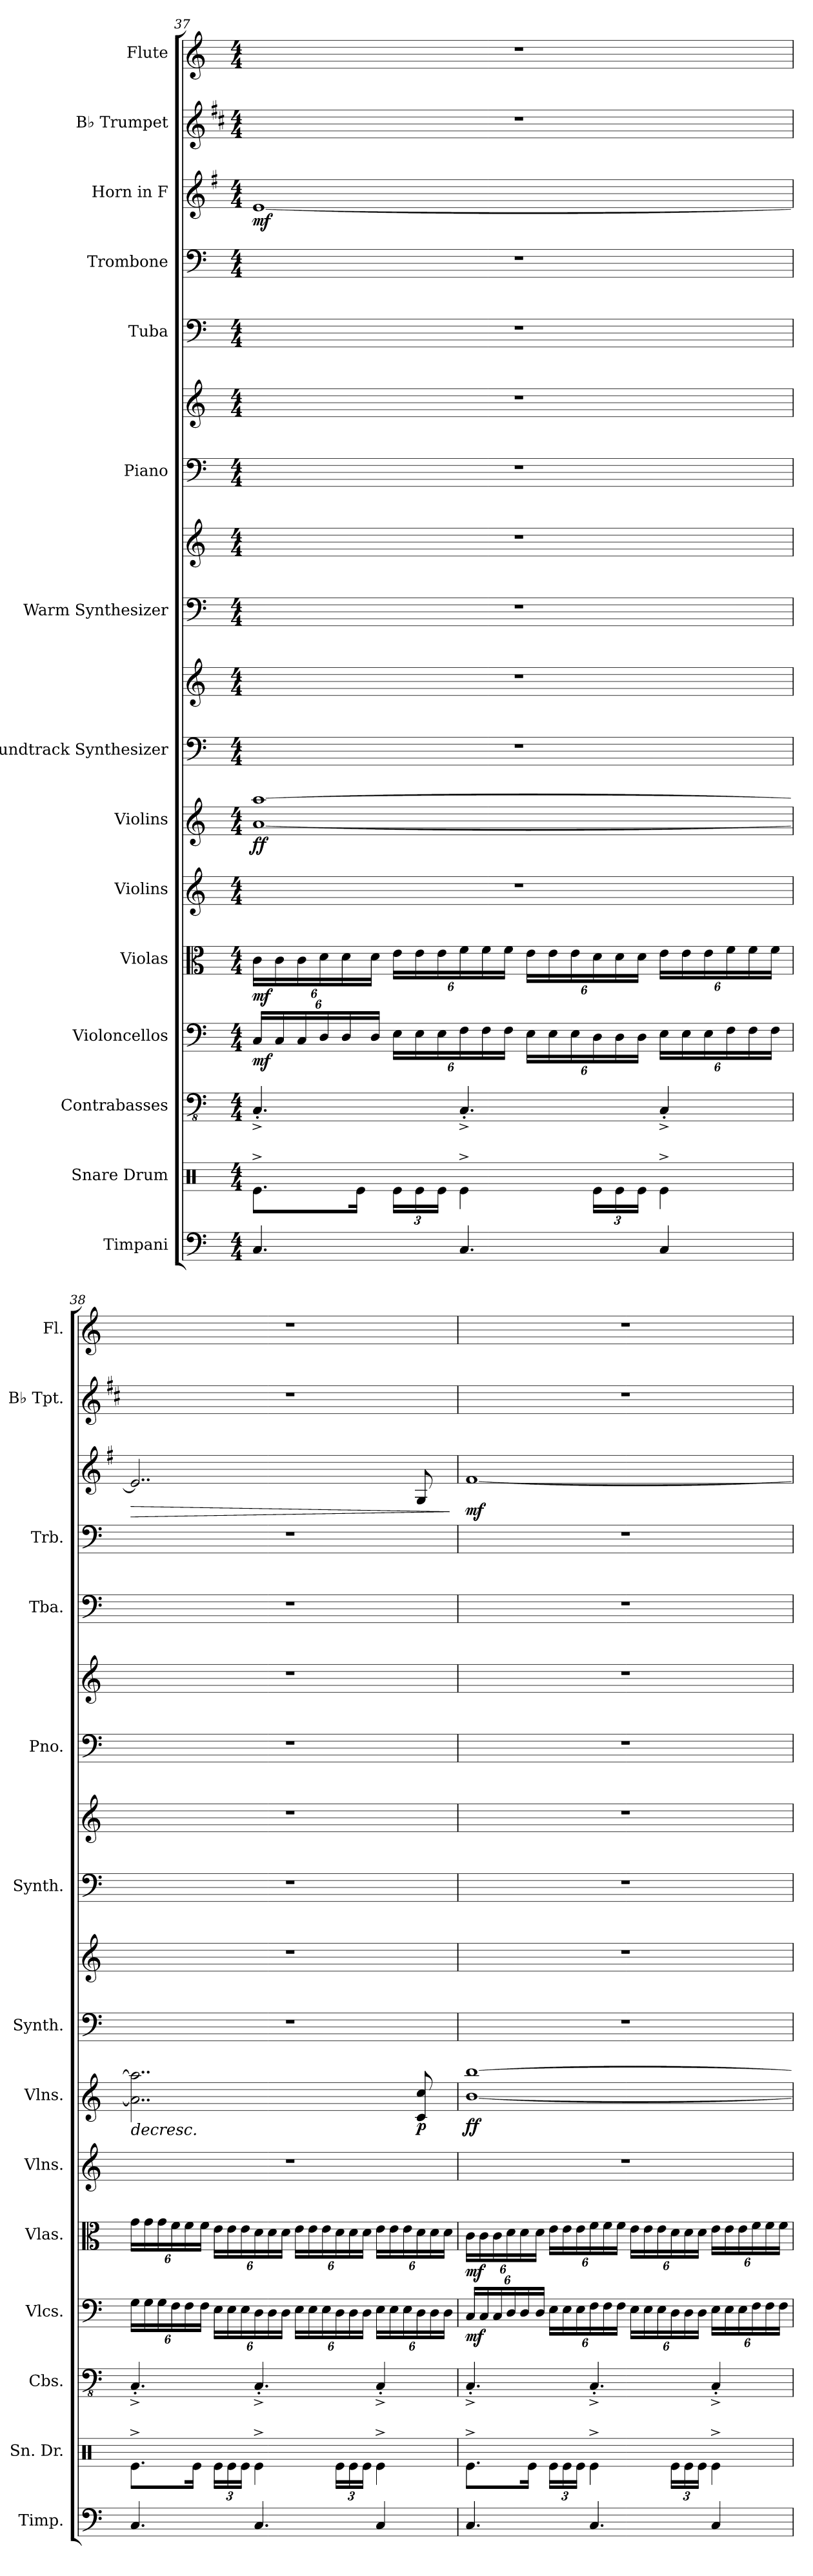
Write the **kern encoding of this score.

**kern	**kern	**kern	**kern	**dynam	**kern	**dynam	**kern	**kern	**dynam	**kern	**kern	**kern	**kern	**kern	**kern	**kern	**kern	**kern	**dynam	**kern	**kern
*part15	*part14	*part13	*part12	*part12	*part11	*part11	*part10	*part9	*part9	*part8	*part8	*part7	*part7	*part6	*part6	*part5	*part4	*part3	*part3	*part2	*part1
*staff18	*staff17	*staff16	*staff15	*staff15	*staff14	*staff14	*staff13	*staff12	*staff12	*staff11	*staff10	*staff9	*staff8	*staff7	*staff6	*staff5	*staff4	*staff3	*staff3	*staff2	*staff1
*I"Timpani	*I"Snare Drum	*I"Contrabasses	*I"Violoncellos	*	*I"Violas	*	*I"Violins	*I"Violins	*	*I"Soundtrack Synthesizer	*	*I"Warm Synthesizer	*	*I"Piano	*	*I"Tuba	*I"Trombone	*I"Horn in F	*	*I"B♭ Trumpet	*I"Flute
*I'Timp.	*I'Sn. Dr.	*I'Cbs.	*I'Vlcs.	*	*I'Vlas.	*	*I'Vlns.	*I'Vlns.	*	*I'Synth.	*	*I'Synth.	*	*I'Pno.	*	*I'Tba.	*I'Trb.	*	*	*I'B♭ Tpt.	*I'Fl.
!!LO:PB:g=z
*clefF4	*clefX	*clefFv4	*clefF4	*	*clefC3	*	*clefG2	*clefG2	*	*clefF4	*clefG2	*clefF4	*clefG2	*clefF4	*clefG2	*clefF4	*clefF4	*clefG2	*	*clefG2	*clefG2
*	*	*	*	*	*	*	*	*	*	*	*	*	*	*	*	*	*	*ITrd4c7	*	*ITrd1c2	*
*k[]	*k[]	*k[]	*k[]	*	*k[]	*	*k[]	*k[]	*	*k[]	*k[]	*k[]	*k[]	*k[]	*k[]	*k[]	*k[]	*k[]	*	*k[]	*k[]
*M4/4	*M4/4	*M4/4	*M4/4	*	*M4/4	*	*M4/4	*M4/4	*	*M4/4	*M4/4	*M4/4	*M4/4	*M4/4	*M4/4	*M4/4	*M4/4	*M4/4	*	*M4/4	*M4/4
*	*	*	*Xbrackettup	*	*Xbrackettup	*	*	*	*	*	*	*	*	*	*	*	*	*	*	*	*
=37	=37	=37	=37	=37	=37	=37	=37	=37	=37	=37	=37	=37	=37	=37	=37	=37	=37	=37	=37	=37	=37
!	!	!	!	!LO:DY:b	!	!LO:DY:b	!	!	!LO:DY:b	!	!	!	!	!	!	!	!	!	!	!	!
!	!	!	!	!	!	!	!	!	!LO:DY:n=1:b	!	!	!	!	!	!	!	!	!	!LO:DY:b	!	!
4.C/	8.Re^\L	4.CC^'/	24C/LL	mf	24c\LL	mf	1r	[1a [1aa	f f	1r	1r	1r	1r	1r	1r	1r	1r	[1A	mf	1r	1r
.	.	.	24C/	.	24c\	.	.	.	.	.	.	.	.	.	.	.	.	.	.	.	.
.	.	.	24C/	.	24c\	.	.	.	.	.	.	.	.	.	.	.	.	.	.	.	.
.	.	.	24D/	.	24d\	.	.	.	.	.	.	.	.	.	.	.	.	.	.	.	.
.	.	.	24D/	.	24d\	.	.	.	.	.	.	.	.	.	.	.	.	.	.	.	.
.	16Re\Jk	.	.	.	.	.	.	.	.	.	.	.	.	.	.	.	.	.	.	.	.
.	.	.	24D/JJ	.	24d\JJ	.	.	.	.	.	.	.	.	.	.	.	.	.	.	.	.
*	*Xbrackettup	*	*	*	*	*	*	*	*	*	*	*	*	*	*	*	*	*	*	*	*
.	24Re\LL	.	24E\LL	.	24e\LL	.	.	.	.	.	.	.	.	.	.	.	.	.	.	.	.
.	24Re\	.	24E\	.	24e\	.	.	.	.	.	.	.	.	.	.	.	.	.	.	.	.
.	24Re\JJ	.	24E\	.	24e\	.	.	.	.	.	.	.	.	.	.	.	.	.	.	.	.
4.C/	4Re^\	4.CC^'/	24F\	.	24f\	.	.	.	.	.	.	.	.	.	.	.	.	.	.	.	.
.	.	.	24F\	.	24f\	.	.	.	.	.	.	.	.	.	.	.	.	.	.	.	.
.	.	.	24F\JJ	.	24f\JJ	.	.	.	.	.	.	.	.	.	.	.	.	.	.	.	.
.	.	.	24E\LL	.	24e\LL	.	.	.	.	.	.	.	.	.	.	.	.	.	.	.	.
.	.	.	24E\	.	24e\	.	.	.	.	.	.	.	.	.	.	.	.	.	.	.	.
.	.	.	24E\	.	24e\	.	.	.	.	.	.	.	.	.	.	.	.	.	.	.	.
.	24Re\LL	.	24D\	.	24d\	.	.	.	.	.	.	.	.	.	.	.	.	.	.	.	.
.	24Re\	.	24D\	.	24d\	.	.	.	.	.	.	.	.	.	.	.	.	.	.	.	.
.	24Re\JJ	.	24D\JJ	.	24d\JJ	.	.	.	.	.	.	.	.	.	.	.	.	.	.	.	.
4C/	4Re^\	4CC'^/	24E\LL	.	24e\LL	.	.	.	.	.	.	.	.	.	.	.	.	.	.	.	.
.	.	.	24E\	.	24e\	.	.	.	.	.	.	.	.	.	.	.	.	.	.	.	.
.	.	.	24E\	.	24e\	.	.	.	.	.	.	.	.	.	.	.	.	.	.	.	.
.	.	.	24F\	.	24f\	.	.	.	.	.	.	.	.	.	.	.	.	.	.	.	.
.	.	.	24F\	.	24f\	.	.	.	.	.	.	.	.	.	.	.	.	.	.	.	.
.	.	.	24F\JJ	.	24f\JJ	.	.	.	.	.	.	.	.	.	.	.	.	.	.	.	.
!!LO:PB:g=z
=38	=38	=38	=38	=38	=38	=38	=38	=38	=38	=38	=38	=38	=38	=38	=38	=38	=38	=38	=38	=38	=38
!	!	!	!	!	!	!	!	!	!LO:HP:b	!	!	!	!	!	!	!	!	!	!LO:HP:b	!	!
4.C/	8.Re^\L	4.CC^'/	24G\LL	.	24g\LL	.	1r	2..a\] 2..aa\]	>	1r	1r	1r	1r	1r	1r	1r	1r	2..A/]	>	1r	1r
.	.	.	24G\	.	24g\	.	.	.	.	.	.	.	.	.	.	.	.	.	.	.	.
.	.	.	24G\	.	24g\	.	.	.	.	.	.	.	.	.	.	.	.	.	.	.	.
.	.	.	24F\	.	24f\	.	.	.	.	.	.	.	.	.	.	.	.	.	.	.	.
.	.	.	24F\	.	24f\	.	.	.	.	.	.	.	.	.	.	.	.	.	.	.	.
.	16Re\Jk	.	.	.	.	.	.	.	.	.	.	.	.	.	.	.	.	.	.	.	.
.	.	.	24F\JJ	.	24f\JJ	.	.	.	.	.	.	.	.	.	.	.	.	.	.	.	.
.	24Re\LL	.	24E\LL	.	24e\LL	.	.	.	.	.	.	.	.	.	.	.	.	.	.	.	.
.	24Re\	.	24E\	.	24e\	.	.	.	.	.	.	.	.	.	.	.	.	.	.	.	.
.	24Re\JJ	.	24E\	.	24e\	.	.	.	.	.	.	.	.	.	.	.	.	.	.	.	.
4.C/	4Re^\	4.CC^'/	24D\	.	24d\	.	.	.	.	.	.	.	.	.	.	.	.	.	.	.	.
.	.	.	24D\	.	24d\	.	.	.	.	.	.	.	.	.	.	.	.	.	.	.	.
.	.	.	24D\JJ	.	24d\JJ	.	.	.	.	.	.	.	.	.	.	.	.	.	.	.	.
.	.	.	24E\LL	.	24e\LL	.	.	.	.	.	.	.	.	.	.	.	.	.	.	.	.
.	.	.	24E\	.	24e\	.	.	.	.	.	.	.	.	.	.	.	.	.	.	.	.
.	.	.	24E\	.	24e\	.	.	.	.	.	.	.	.	.	.	.	.	.	.	.	.
.	24Re\LL	.	24D\	.	24d\	.	.	.	.	.	.	.	.	.	.	.	.	.	.	.	.
.	24Re\	.	24D\	.	24d\	.	.	.	.	.	.	.	.	.	.	.	.	.	.	.	.
.	24Re\JJ	.	24D\JJ	.	24d\JJ	.	.	.	.	.	.	.	.	.	.	.	.	.	.	.	.
4C/	4Re^\	4CC'^/	24E\LL	.	24e\LL	.	.	.	.	.	.	.	.	.	.	.	.	.	.	.	.
.	.	.	24E\	.	24e\	.	.	.	.	.	.	.	.	.	.	.	.	.	.	.	.
.	.	.	24E\	.	24e\	.	.	.	.	.	.	.	.	.	.	.	.	.	.	.	.
!	!	!	!	!	!	!	!	!	!LO:DY:b	!	!	!	!	!	!	!	!	!	!	!	!
.	.	.	24D\	.	24d\	.	.	8c/ 8cc/	p	.	.	.	.	.	.	.	.	8C/	.	.	.
.	.	.	24D\	.	24d\	.	.	.	.	.	.	.	.	.	.	.	.	.	.	.	.
.	.	.	24D\JJ	.	24d\JJ	.	.	.	.	.	.	.	.	.	.	.	.	.	.	.	.
.	.	.	.	.	.	.	.	.	]	.	.	.	.	.	.	.	.	.	]	.	.
!!LO:PB:g=z
=39	=39	=39	=39	=39	=39	=39	=39	=39	=39	=39	=39	=39	=39	=39	=39	=39	=39	=39	=39	=39	=39
!	!	!	!	!LO:DY:b	!	!LO:DY:b	!	!	!LO:DY:b	!	!	!	!	!	!	!	!	!	!	!	!
!	!	!	!	!	!	!	!	!	!LO:DY:n=1:b	!	!	!	!	!	!	!	!	!	!LO:DY:b	!	!
4.C/	8.Re^\L	4.CC^'/	24C/LL	mf	24c\LL	mf	1r	[1b [1bb	f f	1r	1r	1r	1r	1r	1r	1r	1r	[1B	mf	1r	1r
.	.	.	24C/	.	24c\	.	.	.	.	.	.	.	.	.	.	.	.	.	.	.	.
.	.	.	24C/	.	24c\	.	.	.	.	.	.	.	.	.	.	.	.	.	.	.	.
.	.	.	24D/	.	24d\	.	.	.	.	.	.	.	.	.	.	.	.	.	.	.	.
.	.	.	24D/	.	24d\	.	.	.	.	.	.	.	.	.	.	.	.	.	.	.	.
.	16Re\Jk	.	.	.	.	.	.	.	.	.	.	.	.	.	.	.	.	.	.	.	.
.	.	.	24D/JJ	.	24d\JJ	.	.	.	.	.	.	.	.	.	.	.	.	.	.	.	.
.	24Re\LL	.	24E\LL	.	24e\LL	.	.	.	.	.	.	.	.	.	.	.	.	.	.	.	.
.	24Re\	.	24E\	.	24e\	.	.	.	.	.	.	.	.	.	.	.	.	.	.	.	.
.	24Re\JJ	.	24E\	.	24e\	.	.	.	.	.	.	.	.	.	.	.	.	.	.	.	.
4.C/	4Re^\	4.CC^'/	24F\	.	24f\	.	.	.	.	.	.	.	.	.	.	.	.	.	.	.	.
.	.	.	24F\	.	24f\	.	.	.	.	.	.	.	.	.	.	.	.	.	.	.	.
.	.	.	24F\JJ	.	24f\JJ	.	.	.	.	.	.	.	.	.	.	.	.	.	.	.	.
.	.	.	24E\LL	.	24e\LL	.	.	.	.	.	.	.	.	.	.	.	.	.	.	.	.
.	.	.	24E\	.	24e\	.	.	.	.	.	.	.	.	.	.	.	.	.	.	.	.
.	.	.	24E\	.	24e\	.	.	.	.	.	.	.	.	.	.	.	.	.	.	.	.
.	24Re\LL	.	24D\	.	24d\	.	.	.	.	.	.	.	.	.	.	.	.	.	.	.	.
.	24Re\	.	24D\	.	24d\	.	.	.	.	.	.	.	.	.	.	.	.	.	.	.	.
.	24Re\JJ	.	24D\JJ	.	24d\JJ	.	.	.	.	.	.	.	.	.	.	.	.	.	.	.	.
4C/	4Re^\	4CC'^/	24E\LL	.	24e\LL	.	.	.	.	.	.	.	.	.	.	.	.	.	.	.	.
.	.	.	24E\	.	24e\	.	.	.	.	.	.	.	.	.	.	.	.	.	.	.	.
.	.	.	24E\	.	24e\	.	.	.	.	.	.	.	.	.	.	.	.	.	.	.	.
.	.	.	24F\	.	24f\	.	.	.	.	.	.	.	.	.	.	.	.	.	.	.	.
.	.	.	24F\	.	24f\	.	.	.	.	.	.	.	.	.	.	.	.	.	.	.	.
.	.	.	24F\JJ	.	24f\JJ	.	.	.	.	.	.	.	.	.	.	.	.	.	.	.	.
=	=	=	=	=	=	=	=	=	=	=	=	=	=	=	=	=	=	=	=	=	=
*-	*-	*-	*-	*-	*-	*-	*-	*-	*-	*-	*-	*-	*-	*-	*-	*-	*-	*-	*-	*-	*-
